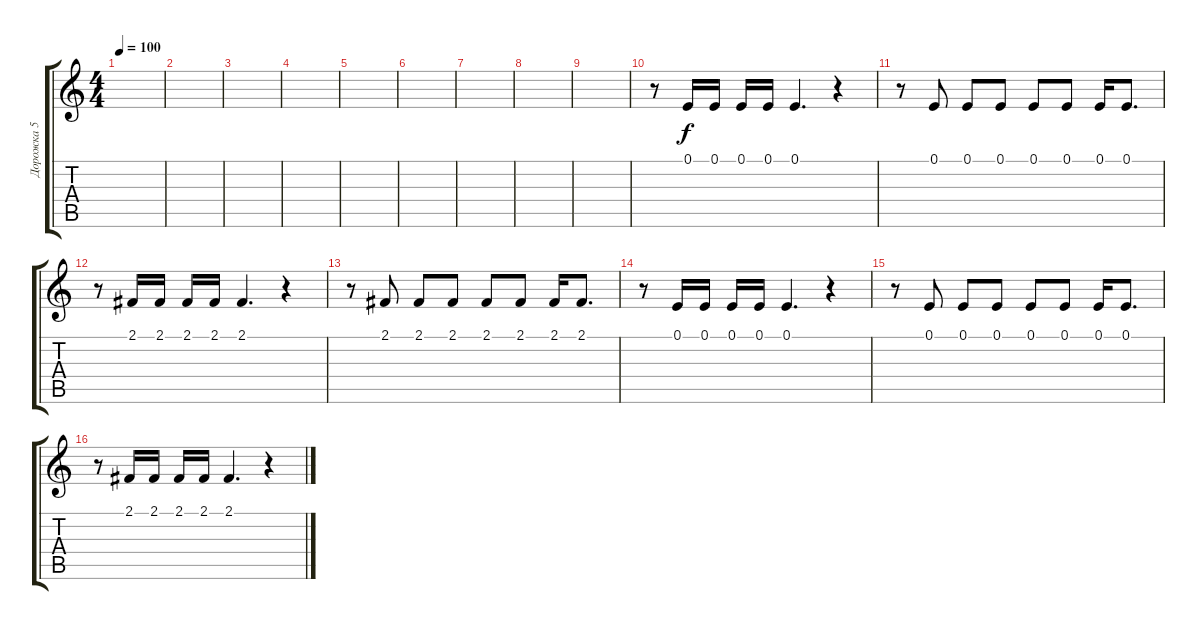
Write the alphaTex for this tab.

\track ("Дорожка 5" "Дорожка 5") {instrument altosax}
\staff {score tabs}
\tuning (E4 B3 G3 D3 A2 E2) {hide}
\ts (4 4)
\tempo 100
\clef g2
\ks c
|
|
|
|
|
|
|
|
|
r.8 0.1.16 0.1.16 0.1.16 0.1.16 0.1.4{d} r.4 |
r.8 0.1.8 0.1.8 0.1.8 0.1.8 0.1.8 0.1.16 0.1.8{d} |
r.8 2.1.16 2.1.16 2.1.16 2.1.16 2.1.4{d} r.4 |
r.8 2.1.8 2.1.8 2.1.8 2.1.8 2.1.8 2.1.16 2.1.8{d} |
r.8 0.1.16 0.1.16 0.1.16 0.1.16 0.1.4{d} r.4 |
r.8 0.1.8 0.1.8 0.1.8 0.1.8 0.1.8 0.1.16 0.1.8{d} |
r.8 2.1.16 2.1.16 2.1.16 2.1.16 2.1.4{d} r.4
